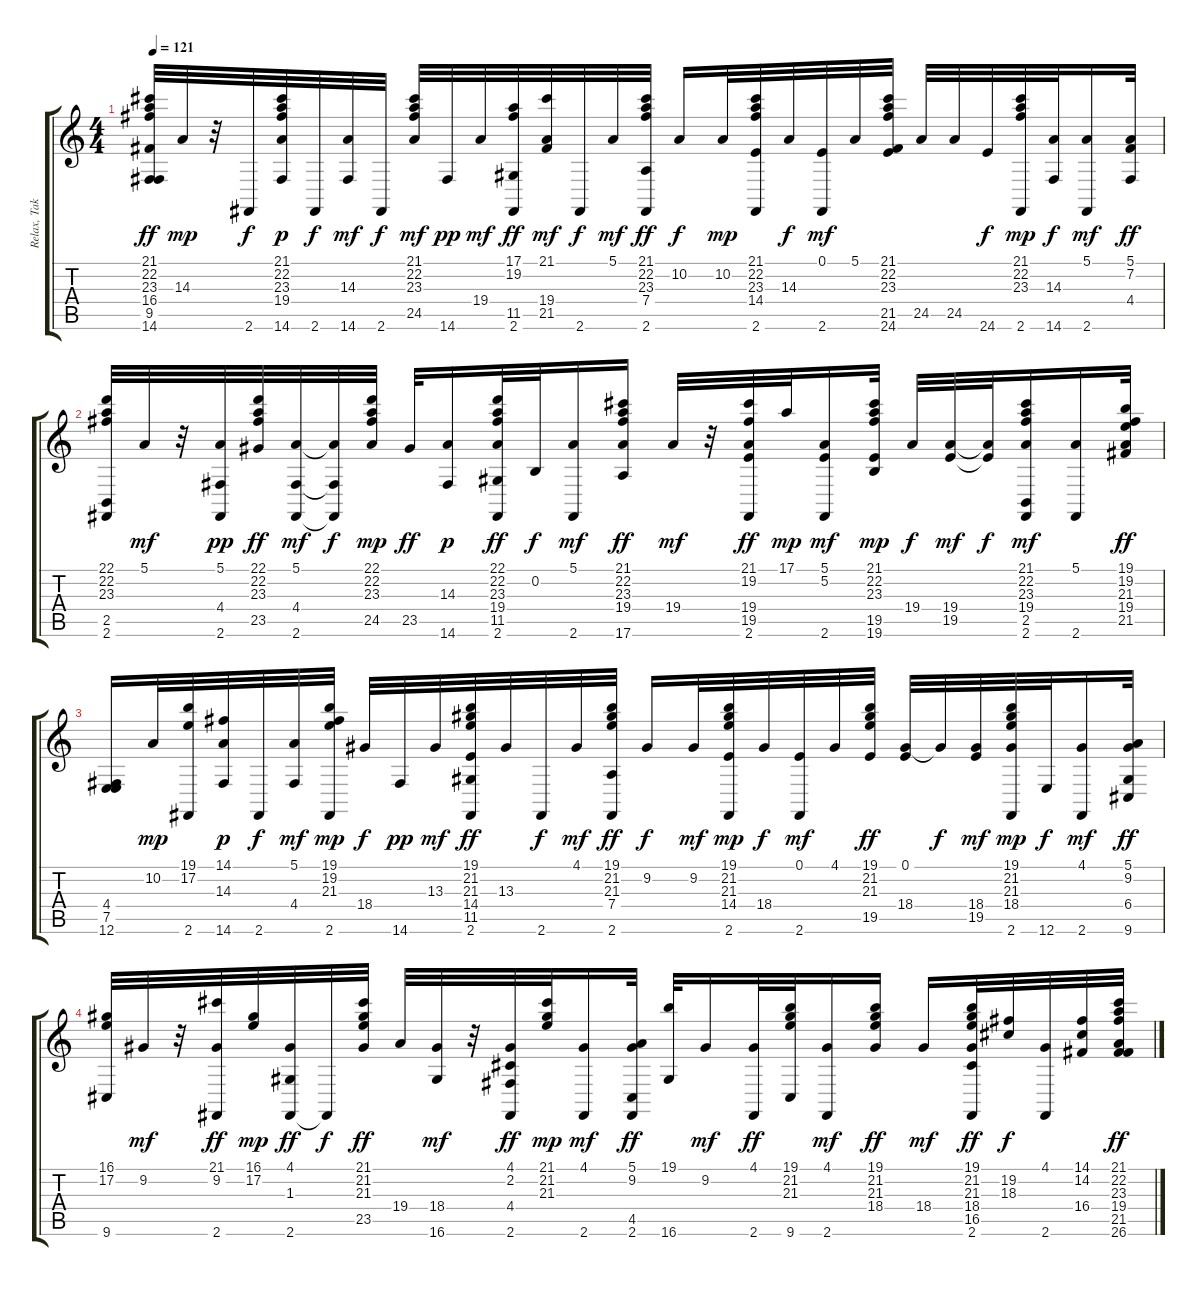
\track ("Relax, Take It Easy - Mika" "Relax, Tak") {instrument glockenspiel}
\staff {score tabs}
\tuning (E4 B3 G3 D3 A2 E2) {hide}
\ts (4 4)
\tempo 121
\clef g2
\ks c
(21.1 22.2 23.3 16.4 9.5 14.6).32{dy ff} 14.3.32{dy mp} r.32 2.6.32{dy f} (21.1 22.2 23.3 19.4 14.6).32{dy p} 2.6.32{dy f} (14.3 14.6).32{dy mf} 2.6.32{dy f} (21.1 22.2 23.3 24.5).32{dy mf} 14.6.32{dy pp} 19.4.32{dy mf} (17.1 19.2 11.5 2.6).32{dy ff} (21.1 19.4 21.5).32{dy mf} 2.6.32{dy f} 5.1.32{dy mf} (21.1 22.2 23.3 7.4 2.6).32{dy ff} 10.2.16{dy f} 10.2.32{dy mp} (21.1 22.2 23.3 14.4 2.6).32 14.3.32{dy f} (0.1 2.6).32{dy mf} 5.1.32 (21.1 22.2 23.3 21.5 24.6).32 24.5.32 24.5.32 24.6.32{dy f} (21.1 22.2 23.3 2.6).32{dy mp} (14.3 14.6).32{dy f} (5.1 2.6).16{dy mf} (5.1 7.2 4.4).32{dy ff} |
(22.1 22.2 23.3 2.5 2.6).32 5.1.32{dy mf} r.32 (5.1 4.4 2.6).32{dy pp} (22.1 22.2 23.3 23.5).32{dy ff} (5.1 4.4 2.6).32{dy mf} (5.1{t} 4.4{t} 2.6{t}).32{dy f} (22.1 22.2 23.3 24.5).32{dy mp} 23.5.32{dy ff} (14.3 14.6).16{dy p} (22.1 22.2 23.3 19.4 11.5 2.6).32{dy ff} 0.2.32{dy f} (5.1 2.6).16{dy mf} (21.1 22.2 23.3 19.4 17.6).16{dy ff} 19.4.32{dy mf} r.32 (21.1 19.2 19.4 19.5 2.6).32{dy ff} 17.1.32{dy mp} (5.1 5.2 2.6).16{dy mf} (21.1 22.2 23.3 19.5 19.6).32{dy mp} 19.4.32{dy f} (19.4 19.5).32{dy mf} (19.4{t} 19.5{t}).32{dy f} (21.1 22.2 23.3 19.4 2.5 2.6).16{dy mf} (5.1 2.6).16 (19.1 19.2 21.3 19.4 21.5).32{dy ff} |
(4.4 7.5 12.6).16 10.2.32{dy mp} (19.1 17.2 2.6).32 (14.1 14.3 14.6).32{dy p} 2.6.32{dy f} (5.1 4.4).32{dy mf} (19.1 19.2 21.3 2.6).32{dy mp} 18.4.32{dy f} 14.6.32{dy pp} 13.3.32{dy mf} (19.1 21.2 21.3 14.4 11.5 2.6).32{dy ff} 13.3.32 2.6.32{dy f} 4.1.32{dy mf} (19.1 21.2 21.3 7.4 2.6).32{dy ff} 9.2.16{dy f} 9.2.32{dy mf} (19.1 21.2 21.3 14.4 2.6).32{dy mp} 18.4.32{dy f} (0.1 2.6).32{dy mf} 4.1.32 (19.1 21.2 21.3 19.5).32{dy ff} (0.1 18.4).32 18.4{t}.32{dy f} (18.4 19.5).32{dy mf} (19.1 21.2 21.3 18.4 2.6).32{dy mp} 12.6.32{dy f} (4.1 2.6).16{dy mf} (5.1 9.2 6.4 9.6).32{dy ff} |
(16.1 17.2 9.6).32 9.2.32{dy mf} r.32 (21.1 9.2 2.6).32{dy ff} (16.1 17.2).32{dy mp} (4.1 1.3 2.6).32{dy ff} 2.6{t}.32{dy f} (21.1 21.2 21.3 23.5).32{dy ff} 19.4.32 (18.4 16.6).32{dy mf} r.32 (4.1 2.2 4.4 2.6).32{dy ff} (21.1 21.2 21.3).32{dy mp} (4.1 2.6).16{dy mf} (5.1 9.2 4.5 2.6).32{dy ff} (19.1 16.6).32 9.2.16{dy mf} (4.1 2.6).32{dy ff} (19.1 21.2 21.3 9.6).32 (4.1 2.6).16{dy mf} (19.1 21.2 21.3 18.4).16{dy ff} 18.4.16{dy mf} (19.1 21.2 21.3 18.4 16.5 2.6).32{dy ff instrument electricguitarclean} (19.2 18.3).32{dy f} (4.1 2.6).32 (14.1 14.2 16.4).32 (21.1 22.2 23.3 19.4 21.5 26.6).32{dy ff}
